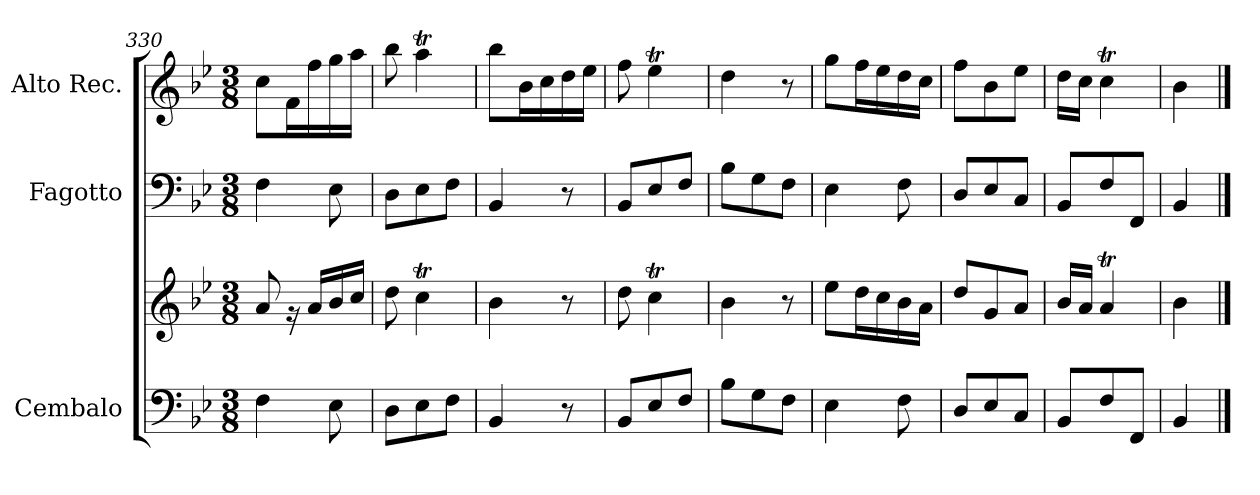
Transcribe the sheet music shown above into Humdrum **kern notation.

**kern	**kern	**kern	**kern
*part3	*part3	*part2	*part1
*staff4	*staff3	*staff2	*staff1
*I"Cembalo	*	*I"Fagotto	*I"Alto Rec.
*	*	*	*I'A. Rec.
*clefF4	*clefG2	*clefF4	*clefG2
*k[b-e-]	*k[b-e-]	*k[b-e-]	*k[b-e-]
*M3/8	*M3/8	*M3/8	*M3/8
=330	=330	=330	=330
4F\	8a/	4F\	8cc\L
.	16rg	.	16f\L
.	16a/LL	.	16ff\
8E-\	16b-/	8E-\	16gg\
.	16cc/JJ	.	16aa\JJ
=331	=331	=331	=331
8D\L	8dd\	8D\L	8bb-\
8E-\	4ccT\	8E-\	4aat\
8F\J	.	8F\J	.
=332	=332	=332	=332
4BB-/	4b-\	4BB-/	8bb-\L
.	.	.	16b-\L
.	.	.	16cc\
8r	8r	8r	16dd\
.	.	.	16ee-\JJ
=333	=333	=333	=333
8BB-/L	8dd\	8BB-/L	8ff\
8E-/	4ccT\	8E-/	4ee-T\
8F/J	.	8F/J	.
=334	=334	=334	=334
8B-\L	4b-\	8B-\L	4dd\
8G\	.	8G\	.
8F\J	8r	8F\J	8r
=335	=335	=335	=335
4E-\	8ee-\L	4E-\	8gg\L
.	16dd\L	.	16ff\L
.	16cc\	.	16ee-\
8F\	16b-\	8F\	16dd\
.	16a\JJ	.	16cc\JJ
=336	=336	=336	=336
8D/L	8dd/L	8D/L	8ff\L
8E-/	8g/	8E-/	8b-\
8C/J	8a/J	8C/J	8ee-\J
=337	=337	=337	=337
8BB-/L	16b-/LL	8BB-/L	16dd\LL
.	16a/JJ	.	16cc\JJ
8F/	4at/	8F/	4ccT\
8FF/J	.	8FF/J	.
=338	=338	=338	=338
4BB-/	4b-\	4BB-/	4b-\
==	==	==	==
*-	*-	*-	*-
